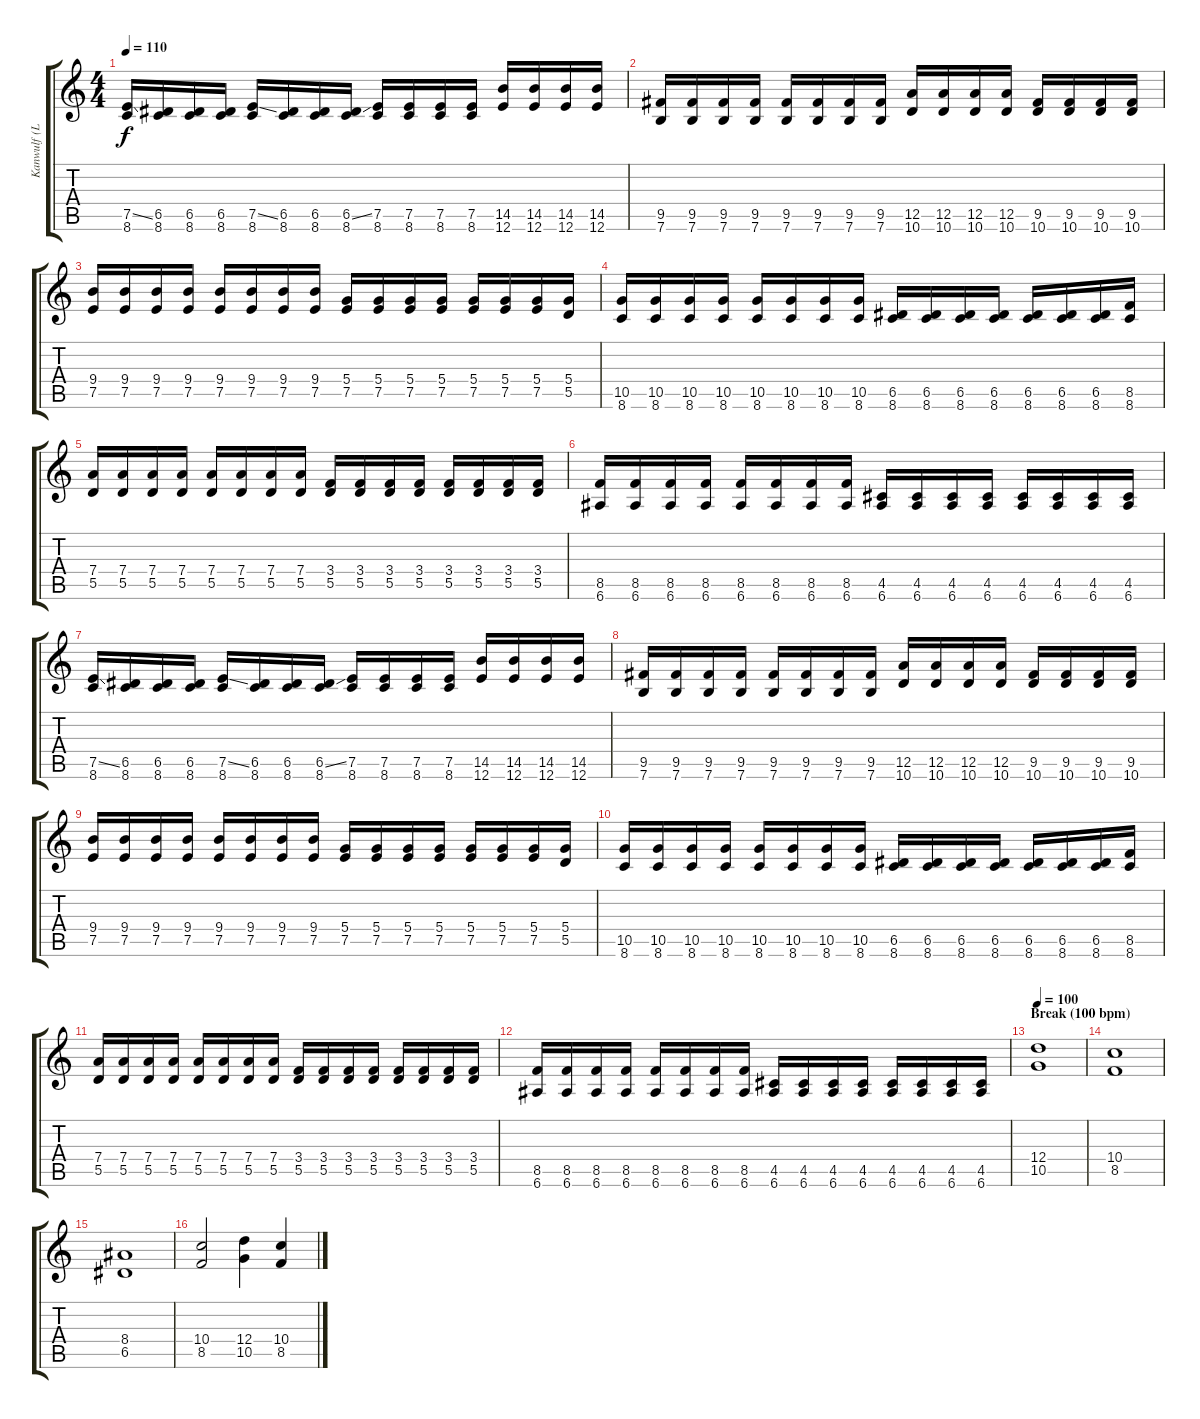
\track ("Kanwulf (L Guitar)" "Kanwulf (L") {instrument overdrivenguitar}
\staff {score tabs}
\tuning (E4 B3 G3 D3 A2 E2) {hide}
\ts (4 4)
\tempo 110
\clef g2
\ks c
(7.5{ss} 8.6).16{dy f} (6.5 8.6).16 (6.5 8.6).16 (6.5 8.6).16 (7.5{ss} 8.6).16 (6.5 8.6).16 (6.5 8.6).16 (6.5{ss} 8.6).16 (7.5 8.6).16 (7.5 8.6).16 (7.5 8.6).16 (7.5 8.6).16 (14.5 12.6).16 (14.5 12.6).16 (14.5 12.6).16 (14.5 12.6).16 |
(9.5 7.6).16 (9.5 7.6).16 (9.5 7.6).16 (9.5 7.6).16 (9.5 7.6).16 (9.5 7.6).16 (9.5 7.6).16 (9.5 7.6).16 (12.5 10.6).16 (12.5 10.6).16 (12.5 10.6).16 (12.5 10.6).16 (9.5 10.6).16 (9.5 10.6).16 (9.5 10.6).16 (9.5 10.6).16 |
(9.4 7.5).16 (9.4 7.5).16 (9.4 7.5).16 (9.4 7.5).16 (9.4 7.5).16 (9.4 7.5).16 (9.4 7.5).16 (9.4 7.5).16 (5.4 7.5).16 (5.4 7.5).16 (5.4 7.5).16 (5.4 7.5).16 (5.4 7.5).16 (5.4 7.5).16 (5.4 7.5).16 (5.4 5.5).16 |
(10.5 8.6).16 (10.5 8.6).16 (10.5 8.6).16 (10.5 8.6).16 (10.5 8.6).16 (10.5 8.6).16 (10.5 8.6).16 (10.5 8.6).16 (6.5 8.6).16 (6.5 8.6).16 (6.5 8.6).16 (6.5 8.6).16 (6.5 8.6).16 (6.5 8.6).16 (6.5 8.6).16 (8.5 8.6).16 |
(7.4 5.5).16 (7.4 5.5).16 (7.4 5.5).16 (7.4 5.5).16 (7.4 5.5).16 (7.4 5.5).16 (7.4 5.5).16 (7.4 5.5).16 (3.4 5.5).16 (3.4 5.5).16 (3.4 5.5).16 (3.4 5.5).16 (3.4 5.5).16 (3.4 5.5).16 (3.4 5.5).16 (3.4 5.5).16 |
(8.5 6.6).16 (8.5 6.6).16 (8.5 6.6).16 (8.5 6.6).16 (8.5 6.6).16 (8.5 6.6).16 (8.5 6.6).16 (8.5 6.6).16 (4.5 6.6).16 (4.5 6.6).16 (4.5 6.6).16 (4.5 6.6).16 (4.5 6.6).16 (4.5 6.6).16 (4.5 6.6).16 (4.5 6.6).16 |
(7.5{ss} 8.6).16 (6.5 8.6).16 (6.5 8.6).16 (6.5 8.6).16 (7.5{ss} 8.6).16 (6.5 8.6).16 (6.5 8.6).16 (6.5{ss} 8.6).16 (7.5 8.6).16 (7.5 8.6).16 (7.5 8.6).16 (7.5 8.6).16 (14.5 12.6).16 (14.5 12.6).16 (14.5 12.6).16 (14.5 12.6).16 |
(9.5 7.6).16 (9.5 7.6).16 (9.5 7.6).16 (9.5 7.6).16 (9.5 7.6).16 (9.5 7.6).16 (9.5 7.6).16 (9.5 7.6).16 (12.5 10.6).16 (12.5 10.6).16 (12.5 10.6).16 (12.5 10.6).16 (9.5 10.6).16 (9.5 10.6).16 (9.5 10.6).16 (9.5 10.6).16 |
(9.4 7.5).16 (9.4 7.5).16 (9.4 7.5).16 (9.4 7.5).16 (9.4 7.5).16 (9.4 7.5).16 (9.4 7.5).16 (9.4 7.5).16 (5.4 7.5).16 (5.4 7.5).16 (5.4 7.5).16 (5.4 7.5).16 (5.4 7.5).16 (5.4 7.5).16 (5.4 7.5).16 (5.4 5.5).16 |
(10.5 8.6).16 (10.5 8.6).16 (10.5 8.6).16 (10.5 8.6).16 (10.5 8.6).16 (10.5 8.6).16 (10.5 8.6).16 (10.5 8.6).16 (6.5 8.6).16 (6.5 8.6).16 (6.5 8.6).16 (6.5 8.6).16 (6.5 8.6).16 (6.5 8.6).16 (6.5 8.6).16 (8.5 8.6).16 |
(7.4 5.5).16 (7.4 5.5).16 (7.4 5.5).16 (7.4 5.5).16 (7.4 5.5).16 (7.4 5.5).16 (7.4 5.5).16 (7.4 5.5).16 (3.4 5.5).16 (3.4 5.5).16 (3.4 5.5).16 (3.4 5.5).16 (3.4 5.5).16 (3.4 5.5).16 (3.4 5.5).16 (3.4 5.5).16 |
(8.5 6.6).16 (8.5 6.6).16 (8.5 6.6).16 (8.5 6.6).16 (8.5 6.6).16 (8.5 6.6).16 (8.5 6.6).16 (8.5 6.6).16 (4.5 6.6).16 (4.5 6.6).16 (4.5 6.6).16 (4.5 6.6).16 (4.5 6.6).16 (4.5 6.6).16 (4.5 6.6).16 (4.5 6.6).16 |
\section ("" "Break (100 bpm)")
\tempo 100
(12.4 10.5).1 |
(10.4 8.5).1 |
(8.4 6.5).1 |
(10.4 8.5).2 (12.4 10.5).4 (10.4 8.5).4
